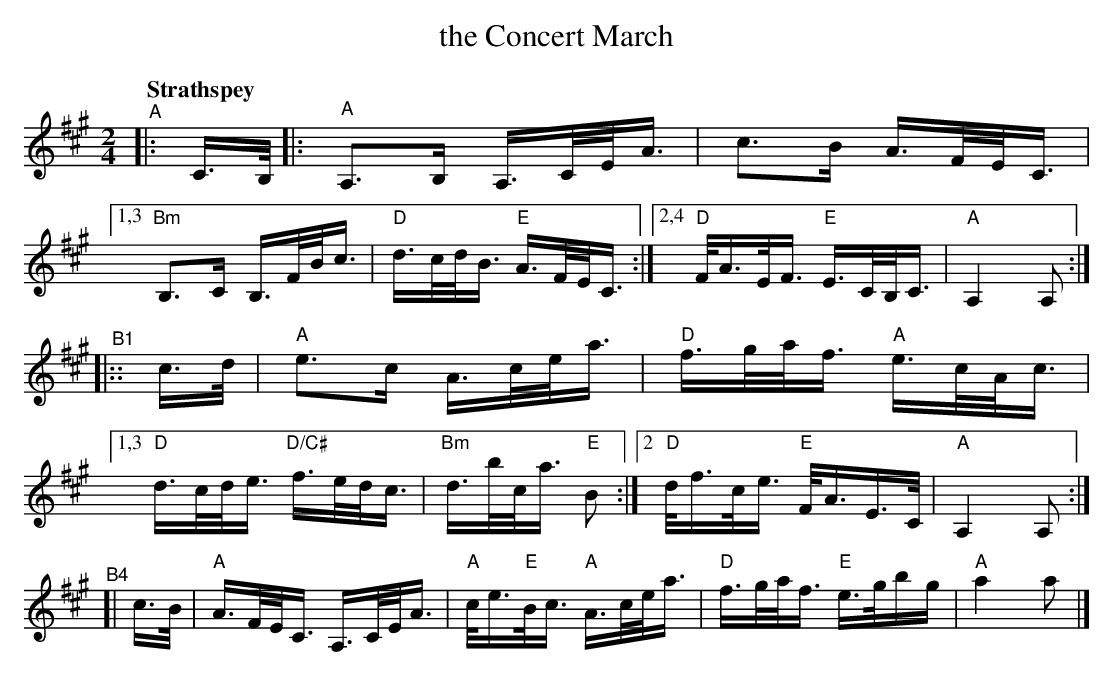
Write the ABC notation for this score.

X:1
T: the Concert March
M: 2/4
L: 1/16
Q: "Strathspey"
K: A
"^A"\
|: C>B,|: "A"A,3B, A,>CE<A | c3B A>FE<C |\
[1,3 "Bm"B,3C B,>FB<c | "D"d>cd<B "E"A>FE<C :|\
[2,4 "D"F<AE<F "E"E>CB,<C | "A"A,4 A,2 :|
"^B1"\
|:: c>d | "A"e3c A>ce<a | "D"f>ga<f "A"e>cA<c |\
[1,3 "D"d>cd<e "D/C#"f>ed<c | "Bm"d>bc<a "E"B2 :|\
[2 "D"d<fc<e "E"F<AE>C | "A"A,4 A,2 :|
"^B4"[| c>B |\
"A"A>FE<C A,>CE<A | "A"c<e"E"B<c "A"A>ce<a |\
"D"f>ga<f "E"e>gbg | "A"a4 a2 |]
